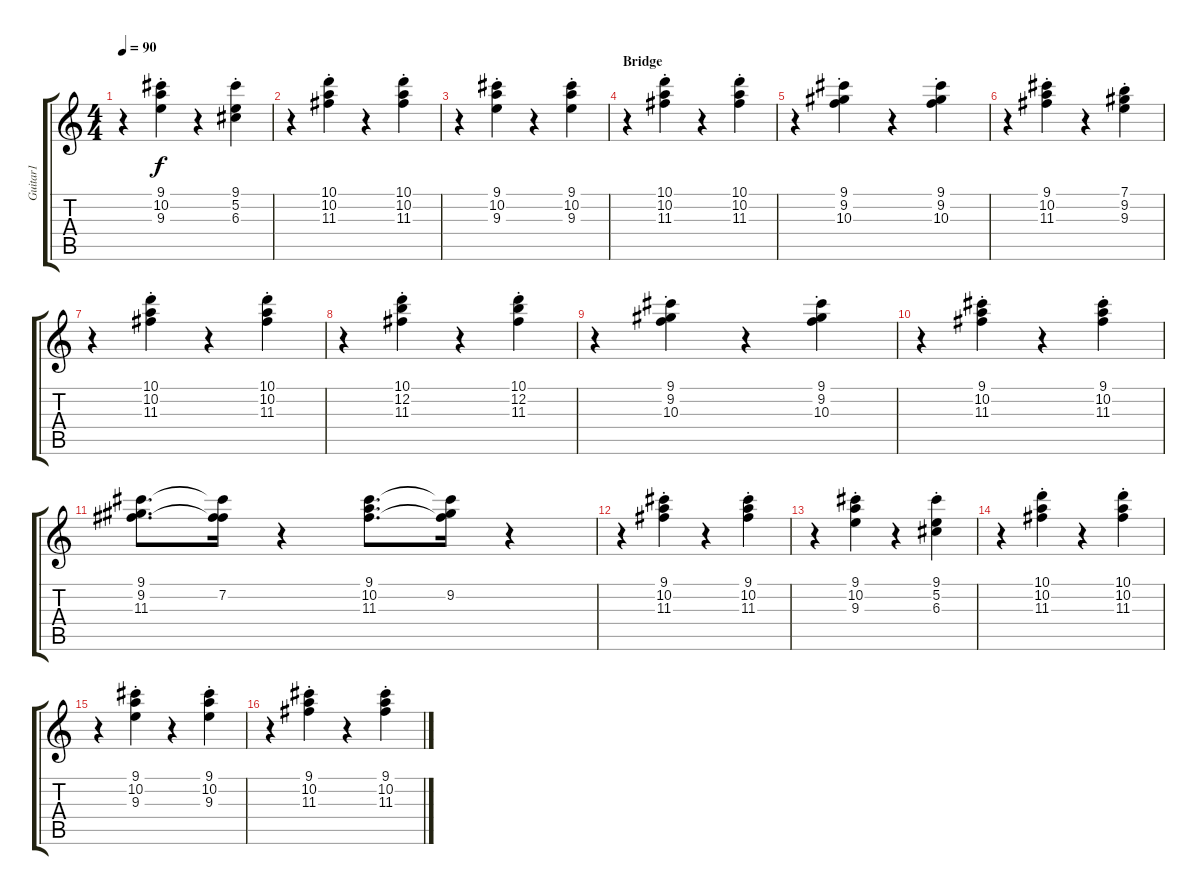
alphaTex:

\track ("Guitar1" "Guitar1") {instrument electricguitarclean}
\staff {score tabs}
\tuning (E4 B3 G3 D3 A2 E2) {hide}
\ts (4 4)
\tempo 90
\clef g2
\ks c
r.4{dy f} (9.1{st} 10.2{st} 9.3{st}).4 r.4 (9.1{st} 5.2{st} 6.3{st}).4 |
r.4 (10.1{st} 10.2{st} 11.3{st}).4 r.4 (10.1{st} 10.2{st} 11.3{st}).4 |
r.4 (9.1{st} 10.2{st} 9.3{st}).4 r.4 (9.1{st} 10.2{st} 9.3{st}).4 |
\section ("" "Bridge")
r.4 (10.1{st} 10.2{st} 11.3{st}).4 r.4 (10.1{st} 10.2{st} 11.3{st}).4 |
r.4 (9.1{st} 9.2{st} 10.3{st}).4 r.4 (9.1{st} 9.2{st} 10.3{st}).4 |
r.4 (9.1{st} 10.2{st} 11.3{st}).4 r.4 (7.1{st} 9.2{st} 9.3{st}).4 |
r.4 (10.1{st} 10.2{st} 11.3{st}).4 r.4 (10.1{st} 10.2{st} 11.3{st}).4 |
r.4 (10.1{st} 12.2{st} 11.3{st}).4 r.4 (10.1{st} 12.2{st} 11.3{st}).4 |
r.4 (9.1{st} 9.2{st} 10.3{st}).4 r.4 (9.1{st} 9.2{st} 10.3{st}).4 |
r.4 (9.1{st} 10.2{st} 11.3{st}).4 r.4 (9.1{st} 10.2{st} 11.3{st}).4 |
(9.1 9.2 11.3).8{d} (9.1{t} 7.2 11.3{t}).16 r.4 (9.1 10.2 11.3).8{d} (9.1{t} 9.2 11.3{t}).16 r.4 |
r.4 (9.1{st} 10.2{st} 11.3{st}).4 r.4 (9.1{st} 10.2{st} 11.3{st}).4 |
r.4 (9.1{st} 10.2{st} 9.3{st}).4 r.4 (9.1{st} 5.2{st} 6.3{st}).4 |
r.4 (10.1{st} 10.2{st} 11.3{st}).4 r.4 (10.1{st} 10.2{st} 11.3{st}).4 |
r.4 (9.1{st} 10.2{st} 9.3{st}).4 r.4 (9.1{st} 10.2{st} 9.3{st}).4 |
r.4 (9.1{st} 10.2{st} 11.3{st}).4 r.4 (9.1{st} 10.2{st} 11.3{st}).4
